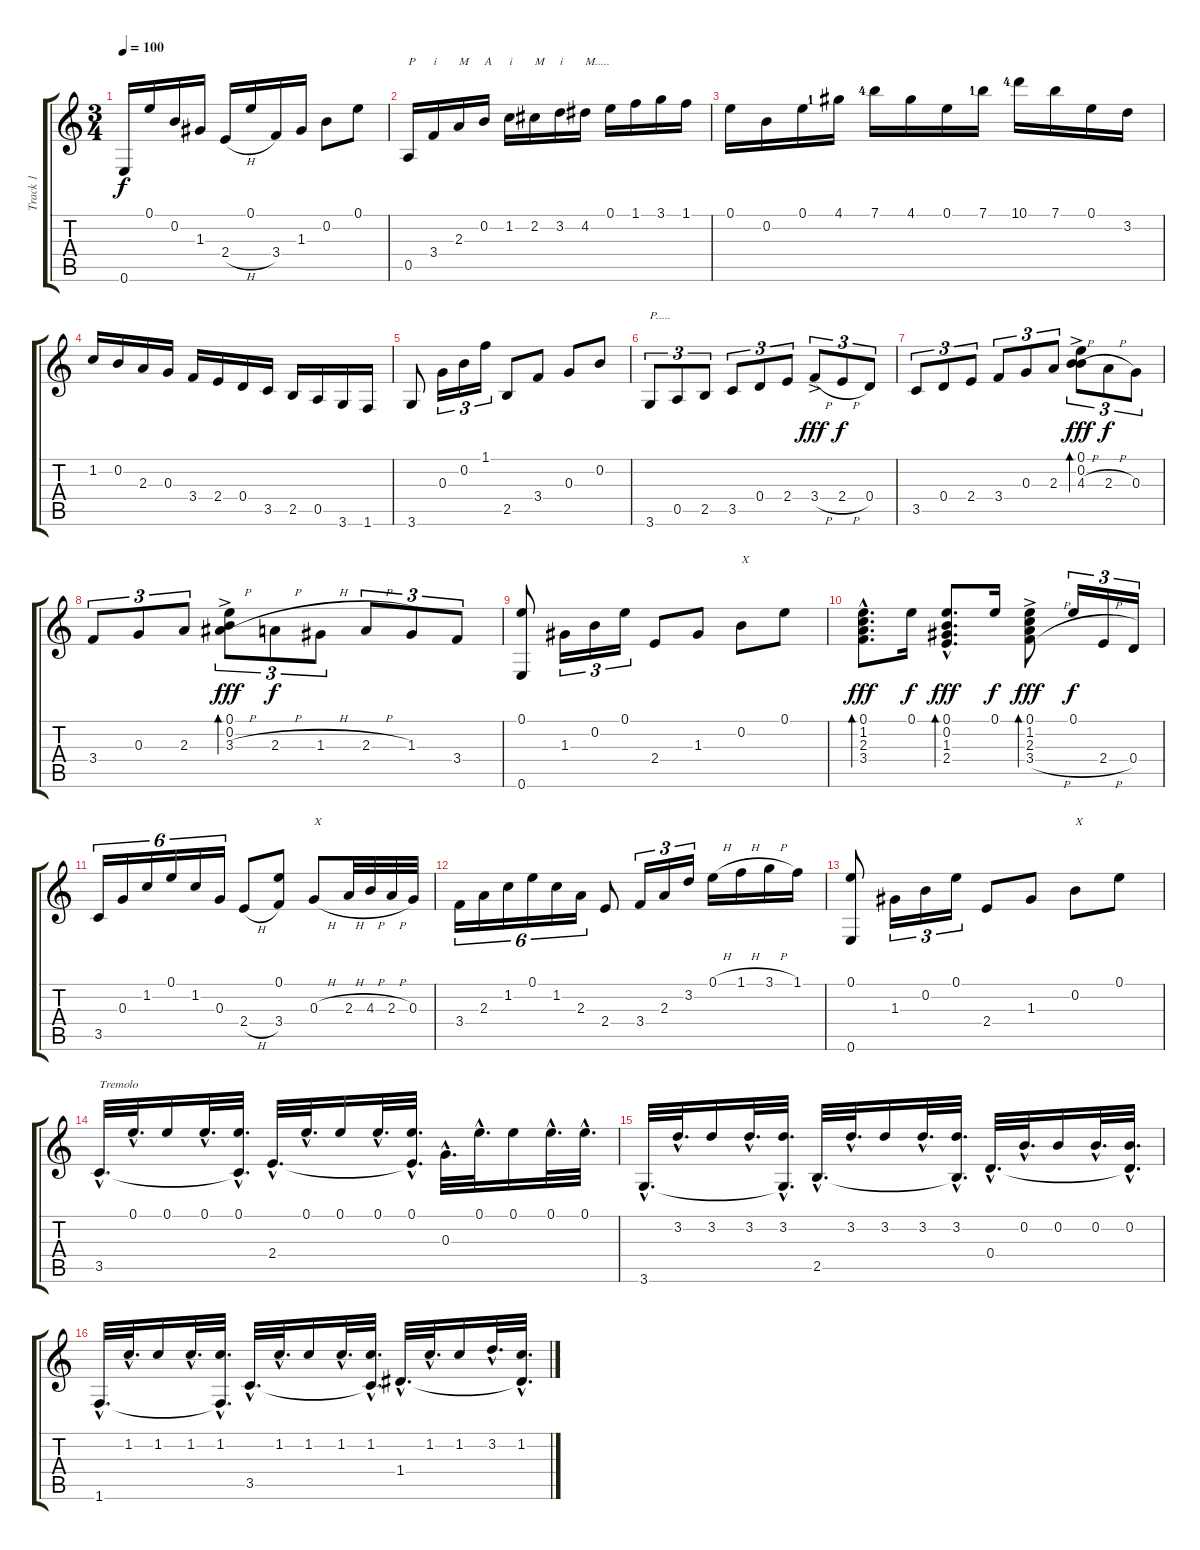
\track ("Track 1" "Track 1") {instrument acousticguitarnylon}
\staff {score tabs}
\tuning (E4 B3 G3 D3 A2 E2) {hide}
\ts (3 4)
\tempo 100
\clef g2
\ks c
0.6.16{dy f} 0.1.16 0.2.16 1.3.16 2.4{h}.16 0.1.16 3.4.16 1.3.16 0.2.8 0.1.8 |
0.5.16{txt "P"} 3.4.16{txt "i"} 2.3.16{txt "M"} 0.2.16{txt "A"} 1.2.16{txt "i"} 2.2.16{txt "M"} 3.2.16{txt "i"} 4.2.16{txt "M....."} 0.1.16 1.1.16 3.1.16 1.1.16 |
0.1.16 0.2.16 0.1.16 4.1{lf 2}.16 7.1{lf 5}.16 4.1.16 0.1.16 7.1{lf 2}.16 10.1{lf 5}.16 7.1.16 0.1.16 3.2.16 |
1.2.16 0.2.16 2.3.16 0.3.16 3.4.16 2.4.16 0.4.16 3.5.16 2.5.16 0.5.16 3.6.16 1.6.16 |
3.6.8 0.3.16{tu (3 2)} 0.2.16{tu (3 2)} 1.1.16{tu (3 2)} 2.5.8 3.4.8 0.3.8 0.2.8 |
3.6.8{tu (3 2) txt "P....."} 0.5.8{tu (3 2)} 2.5.8{tu (3 2)} 3.5.8{tu (3 2)} 0.4.8{tu (3 2)} 2.4.8{tu (3 2)} 3.4{h ac}.8{tu (3 2) dy fff} 2.4{h}.8{tu (3 2) dy f} 0.4.8{tu (3 2)} |
3.5.8{tu (3 2)} 0.4.8{tu (3 2)} 2.4.8{tu (3 2)} 3.4.8{tu (3 2)} 0.3.8{tu (3 2)} 2.3.8{tu (3 2)} (0.1 0.2 4.3{h ac}).8{tu (3 2) bd 60 dy fff} 2.3{h}.8{tu (3 2) dy f} 0.3.8{tu (3 2)} |
3.4.8{tu (3 2)} 0.3.8{tu (3 2)} 2.3.8{tu (3 2)} (0.1 0.2 3.3{h ac}).8{tu (3 2) bd 60 dy fff} 2.3{h}.8{tu (3 2) dy f} 1.3{h}.8{tu (3 2)} 2.3{h}.8{tu (3 2)} 1.3.8{tu (3 2)} 3.4.8{tu (3 2)} |
(0.1 0.6).8 1.3.16{tu (3 2)} 0.2.16{tu (3 2)} 0.1.16{tu (3 2)} 2.4.8 1.3.8 0.2.8{txt "X"} 0.1.8 |
(0.1{hac} 1.2{hac} 2.3{hac} 3.4{hac}).8{d bd 60 dy fff} 0.1.16{dy f} (0.1{hac} 0.2{hac} 1.3{hac} 2.4{hac}).8{d bd 60 dy fff} 0.1.16{dy f} (0.1 1.2 2.3{ac} 3.4{h}).8{bd 60 dy fff} 0.1.16{tu (3 2) dy f} 2.4{h}.16{tu (3 2)} 0.4.16{tu (3 2)} |
3.5.16{tu (6 4)} 0.3.16{tu (6 4)} 1.2.16{tu (6 4)} 0.1.16{tu (6 4)} 1.2.16{tu (6 4)} 0.3.16{tu (6 4)} 2.4{h}.8 (0.1 3.4).8 0.3{h}.8{txt "X"} 2.3{h}.32 4.3{h}.32 2.3{h}.32 0.3.32 |
3.4.16{tu (6 4)} 2.3.16{tu (6 4)} 1.2.16{tu (6 4)} 0.1.16{tu (6 4)} 1.2.16{tu (6 4)} 2.3.16{tu (6 4)} 2.4.8 3.4.16{tu (3 2)} 2.3.16{tu (3 2)} 3.2.16{tu (3 2)} 0.1{h}.16 1.1{h}.16 3.1{h}.16 1.1.16 |
(0.1 0.6).8 1.3.16{tu (3 2)} 0.2.16{tu (3 2)} 0.1.16{tu (3 2)} 2.4.8 1.3.8 0.2.8{txt "X"} 0.1.8 |
3.5{hac}.32{d txt "Tremolo"} 0.1{hac}.32{d} 0.1.16 0.1{hac}.32{d} (0.1{hac} 3.5{hac t}).32{d} 2.4{hac}.32{d} 0.1{hac}.32{d} 0.1.16 0.1{hac}.32{d} (0.1{hac} 2.4{hac t}).32{d} 0.3{hac}.32{d} 0.1{hac}.32{d} 0.1.16 0.1{hac}.32{d} 0.1{hac}.32{d} |
3.6{hac}.32{d} 3.2{hac}.32{d} 3.2.16 3.2{hac}.32{d} (3.2{hac} 3.6{hac t}).32{d} 2.5{hac}.32{d} 3.2{hac}.32{d} 3.2.16 3.2{hac}.32{d} (3.2{hac} 2.5{hac t}).32{d} 0.4{hac}.32{d} 0.2{hac}.32{d} 0.2.16 0.2{hac}.32{d} (0.2{hac} 0.4{hac t}).32{d} |
1.6{hac}.32{d} 1.2{hac}.32{d} 1.2.16 1.2{hac}.32{d} (1.2{hac} 1.6{hac t}).32{d} 3.5{hac}.32{d} 1.2{hac}.32{d} 1.2.16 1.2{hac}.32{d} (1.2{hac} 3.5{hac t}).32{d} 1.4{hac}.32{d} 1.2{hac}.32{d} 1.2.16 3.2{hac}.32{d} (1.2{hac} 1.4{hac t}).32{d}
